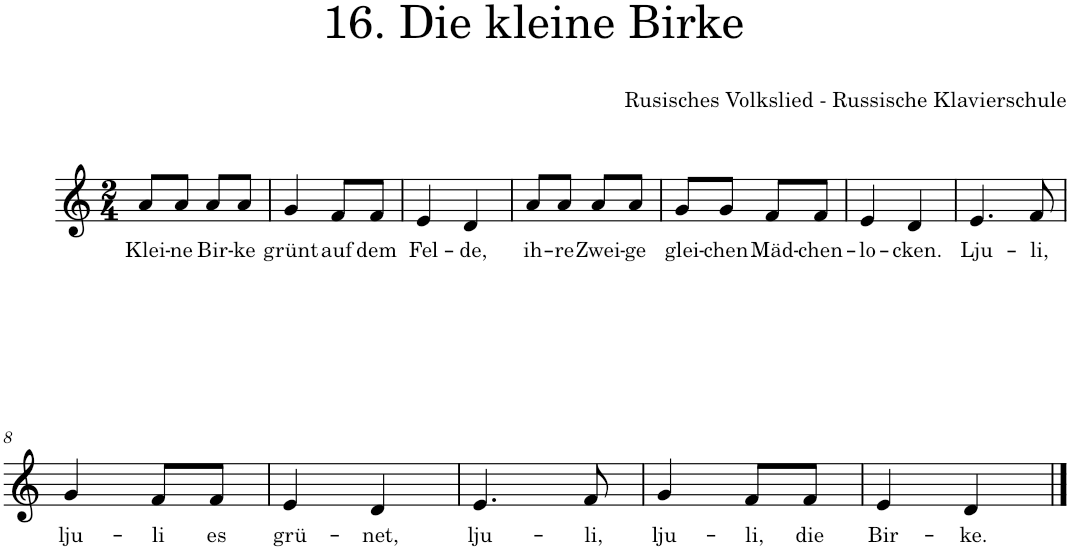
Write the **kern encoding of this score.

**kern	**text
*part1	*part1
*staff1	*staff1
*I"Piano	*
*I'Pno.	*
*clefG2	*
*k[]	*
*M2/4	*
=1	=1
!	!LO:LY:b
8a/L	Klei-
!	!LO:LY:b
8a/J	-ne
!	!LO:LY:b
8a/L	Bir-
!	!LO:LY:b
8a/J	-ke
=2	=2
!	!LO:LY:b
4g/	grünt
!	!LO:LY:b
8f/L	auf
!	!LO:LY:b
8f/J	dem
=3	=3
!	!LO:LY:b
4e/	Fel-
!	!LO:LY:b
4d/	-de,
=4	=4
!	!LO:LY:b
8a/L	ih-
!	!LO:LY:b
8a/J	-re
!	!LO:LY:b
8a/L	Zwei-
!	!LO:LY:b
8a/J	-ge
=5	=5
!	!LO:LY:b
8g/L	glei-
!	!LO:LY:b
8g/J	-chen
!	!LO:LY:b
8f/L	Mäd-
!	!LO:LY:b
8f/J	-chen-
=6	=6
!	!LO:LY:b
4e/	-lo-
!	!LO:LY:b
4d/	-cken.
=7	=7
!	!LO:LY:b
4.e/	Lju-
!	!LO:LY:b
8f/	-li,
!!LO:LB:g=z
=8	=8
!	!LO:LY:b
4g/	lju-
!	!LO:LY:b
8f/L	-li
!	!LO:LY:b
8f/J	es
=9	=9
!	!LO:LY:b
4e/	grü-
!	!LO:LY:b
4d/	-net,
=10	=10
!	!LO:LY:b
4.e/	lju-
!	!LO:LY:b
8f/	-li,
=11	=11
!	!LO:LY:b
4g/	lju-
!	!LO:LY:b
8f/L	-li,
!	!LO:LY:b
8f/J	die
=12	=12
!	!LO:LY:b
4e/	Bir-
!	!LO:LY:b
4d/	-ke.
==	==
*-	*-
